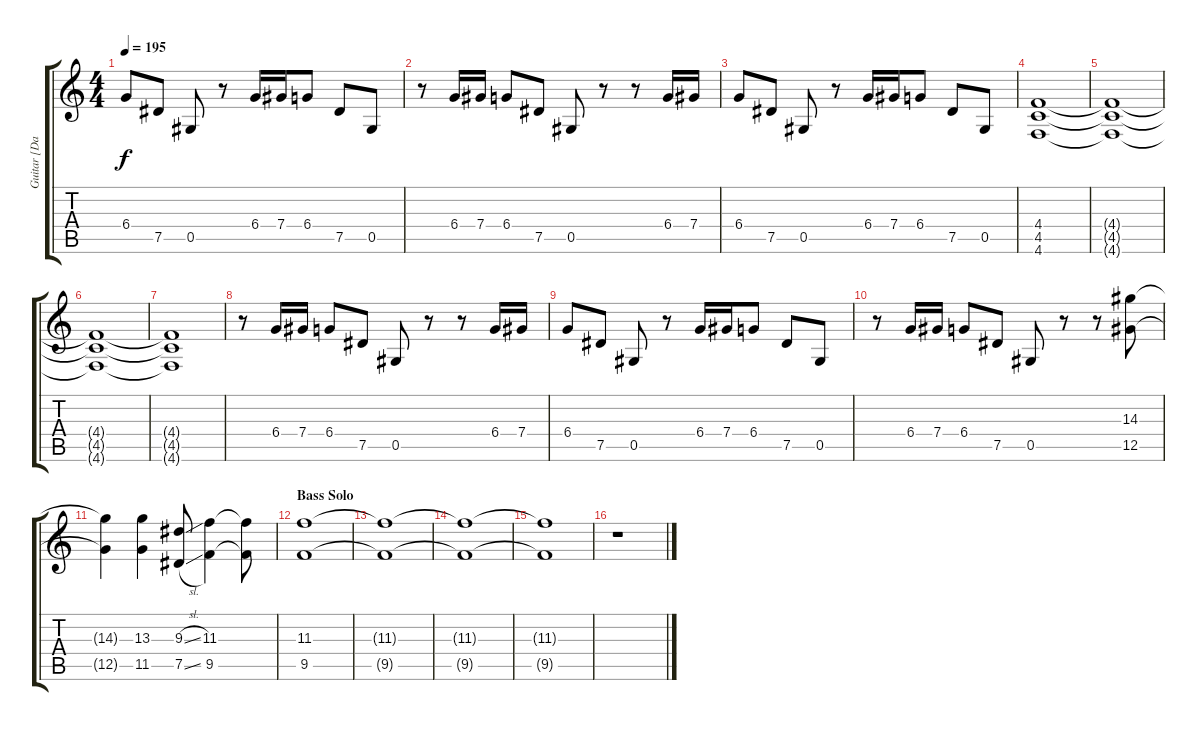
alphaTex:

\track ("Guitar [Dallas Green]" "Guitar [Da") {instrument overdrivenguitar}
\staff {score tabs}
\tuning (Eb4 Bb3 Gb3 Db3 Ab2 Db2) {hide}
\ts (4 4)
\tempo 195
\clef g2
\ks c
6.4.8{dy f} 7.5.8 0.5.8 r.8 6.4.16 7.4.16 6.4.8 7.5.8 0.5.8 |
r.8 6.4.16 7.4.16 6.4.8 7.5.8 0.5.8 r.8 r.8 6.4.16 7.4.16 |
6.4.8 7.5.8 0.5.8 r.8 6.4.16 7.4.16 6.4.8 7.5.8 0.5.8 |
(4.4 4.5 4.6).1 |
(4.4{t} 4.5{t} 4.6{t}).1 |
(4.4{t} 4.5{t} 4.6{t}).1 |
(4.4{t} 4.5{t} 4.6{t}).1 |
r.8 6.4.16 7.4.16 6.4.8 7.5.8 0.5.8 r.8 r.8 6.4.16 7.4.16 |
6.4.8 7.5.8 0.5.8 r.8 6.4.16 7.4.16 6.4.8 7.5.8 0.5.8 |
r.8 6.4.16 7.4.16 6.4.8 7.5.8 0.5.8 r.8 r.8 (14.3 12.5).8 |
(14.3{t} 12.5{t}).4 (13.3 11.5).4 (9.3{sl} 7.5{sl}).8 (11.3 9.5).4 (11.3{t} 9.5{t}).8 |
\section ("" "Bass Solo")
(11.3 9.5).1{volume 0} |
(11.3{t} 9.5{t}).1 |
(11.3{t} 9.5{t}).1 |
(11.3{t} 9.5{t}).1 |
r.1
